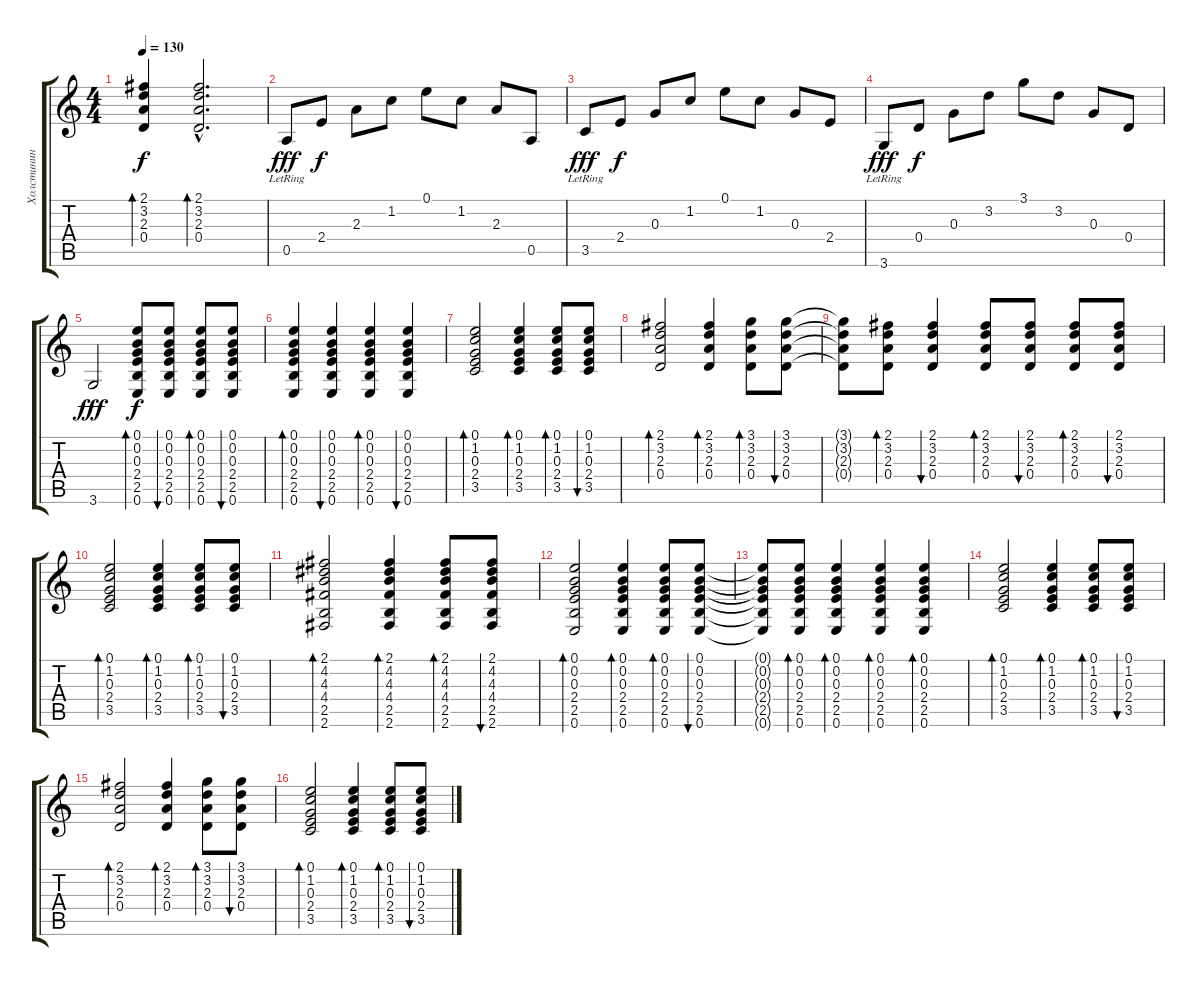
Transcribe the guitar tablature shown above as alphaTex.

\track ("Холстинин" "Холстинин") {instrument acousticguitarsteel}
\staff {score tabs}
\tuning (E4 B3 G3 D3 A2 E2) {hide}
\ts (4 4)
\tempo 130
\clef g2
\ks c
(2.1 3.2 2.3 0.4).4{bd 60 dy f} (2.1{hac} 3.2{hac} 2.3{hac} 0.4{hac}).2{d bd 60} |
0.5{lr}.8{dy fff} 2.4.8{dy f} 2.3.8 1.2.8 0.1.8 1.2.8 2.3.8 0.5.8 |
3.5{lr}.8{dy fff} 2.4.8{dy f} 0.3.8 1.2.8 0.1.8 1.2.8 0.3.8 2.4.8 |
3.6{lr}.8{dy fff} 0.4.8{dy f} 0.3.8 3.2.8 3.1.8 3.2.8 0.3.8 0.4.8 |
3.6.2{dy fff} (0.1 0.2 0.3 2.4 2.5 0.6).8{bd 60 dy f} (0.1 0.2 0.3 2.4 2.5 0.6).8{bu 60} (0.1 0.2 0.3 2.4 2.5 0.6).8{bd 60} (0.1 0.2 0.3 2.4 2.5 0.6).8{bu 60} |
(0.1 0.2 0.3 2.4 2.5 0.6).4{bd 60} (0.1 0.2 0.3 2.4 2.5 0.6).4{bu 60} (0.1 0.2 0.3 2.4 2.5 0.6).4{bd 60} (0.1 0.2 0.3 2.4 2.5 0.6).4{bu 60} |
(0.1 1.2 0.3 2.4 3.5).2{bd 60} (0.1 1.2 0.3 2.4 3.5).4{bd 60} (0.1 1.2 0.3 2.4 3.5).8{bd 60} (0.1 1.2 0.3 2.4 3.5).8{bu 60} |
(2.1 3.2 2.3 0.4).2{bd 60} (2.1 3.2 2.3 0.4).4{bd 60} (3.1 3.2 2.3 0.4).8{bd 60} (3.1 3.2 2.3 0.4).8{bu 60} |
(3.1{t} 3.2{t} 2.3{t} 0.4{t}).8 (2.1 3.2 2.3 0.4).8{bd 60} (2.1 3.2 2.3 0.4).4{bu 60} (2.1 3.2 2.3 0.4).8{bd 60} (2.1 3.2 2.3 0.4).8{bu 60} (2.1 3.2 2.3 0.4).8{bd 60} (2.1 3.2 2.3 0.4).8{bu 60} |
(0.1 1.2 0.3 2.4 3.5).2{bd 60} (0.1 1.2 0.3 2.4 3.5).4{bd 60} (0.1 1.2 0.3 2.4 3.5).8{bd 60} (0.1 1.2 0.3 2.4 3.5).8{bu 60} |
(2.1 4.2 4.3 4.4 2.5 2.6).2{bd 60} (2.1 4.2 4.3 4.4 2.5 2.6).4{bd 60} (2.1 4.2 4.3 4.4 2.5 2.6).8{bd 60} (2.1 4.2 4.3 4.4 2.5 2.6).8{bu 60} |
(0.1 0.2 0.3 2.4 2.5 0.6).2{bd 60} (0.1 0.2 0.3 2.4 2.5 0.6).4{bd 60} (0.1 0.2 0.3 2.4 2.5 0.6).8{bd 60} (0.1 0.2 0.3 2.4 2.5 0.6).8{bu 60} |
(0.1{t} 0.2{t} 0.3{t} 2.4{t} 2.5{t} 0.6{t}).8 (0.1 0.2 0.3 2.4 2.5 0.6).8{bd 60} (0.1 0.2 0.3 2.4 2.5 0.6).4{bd 60} (0.1 0.2 0.3 2.4 2.5 0.6).4{bd 60} (0.1 0.2 0.3 2.4 2.5 0.6).4{bd 60} |
(0.1 1.2 0.3 2.4 3.5).2{bd 60} (0.1 1.2 0.3 2.4 3.5).4{bd 60} (0.1 1.2 0.3 2.4 3.5).8{bd 60} (0.1 1.2 0.3 2.4 3.5).8{bu 60} |
(2.1 3.2 2.3 0.4).2{bd 60} (2.1 3.2 2.3 0.4).4{bd 60} (3.1 3.2 2.3 0.4).8{bd 60} (3.1 3.2 2.3 0.4).8{bu 60} |
(0.1 1.2 0.3 2.4 3.5).2{bd 60} (0.1 1.2 0.3 2.4 3.5).4{bd 60} (0.1 1.2 0.3 2.4 3.5).8{bd 60} (0.1 1.2 0.3 2.4 3.5).8{bu 60}
